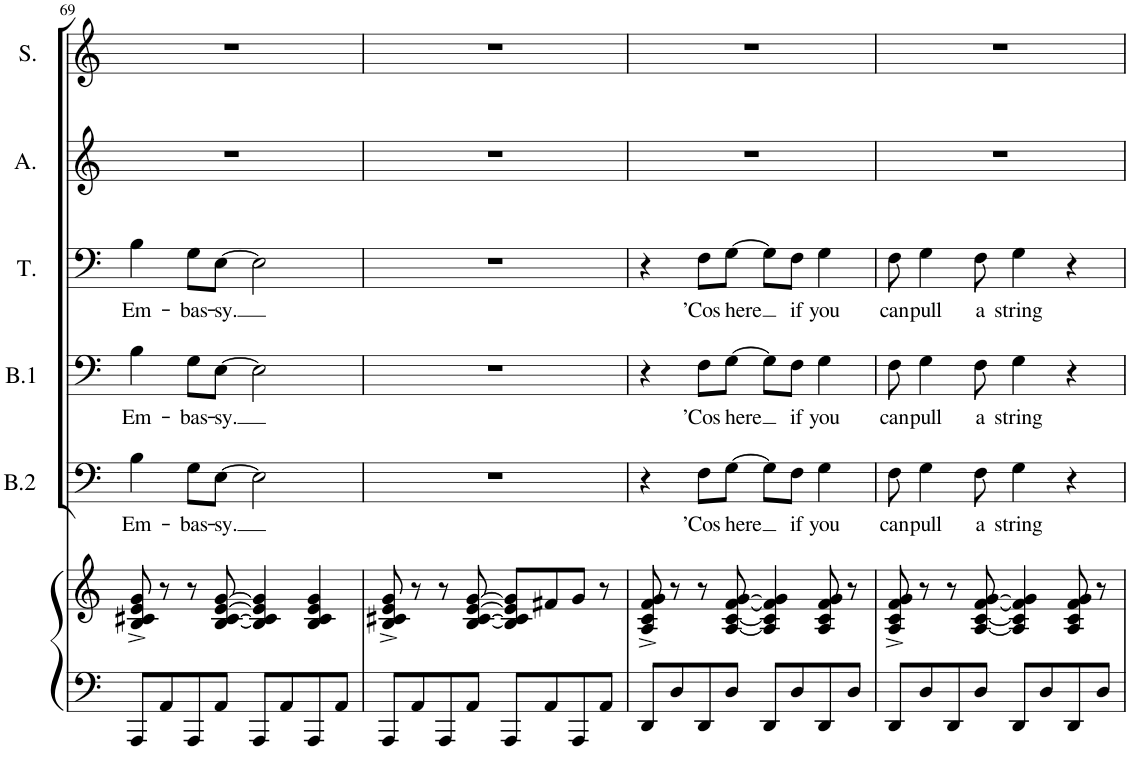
**kern	**kern	**kern	**text	**kern	**text	**kern	**text	**kern	**kern
*part6	*part6	*part5	*part5	*part4	*part4	*part3	*part3	*part2	*part1
*staff7	*staff6	*staff5	*staff5	*staff4	*staff4	*staff3	*staff3	*staff2	*staff1
*I"Piano	*	*I"Bas	*	*I"Bariton	*	*I"Tenor	*	*I"Alt	*I"Sopraan
*I'Pno	*	*I'B.2	*	*I'B.1	*	*I'T.	*	*I'A.	*I'S.
!!LO:PB:g=z
*clefF4	*clefG2	*clefF4	*	*clefF4	*	*clefF4	*	*clefG2	*clefG2
*	*	*Trd7c12	*	*	*	*	*	*	*
*k[]	*k[]	*k[]	*	*k[]	*	*k[]	*	*k[]	*k[]
*M4/4	*M4/4	*M4/4	*	*M4/4	*	*M4/4	*	*M4/4	*M4/4
=69	=69	=69	=69	=69	=69	=69	=69	=69	=69
!	!	!	!LO:LY:b	!	!LO:LY:b	!	!LO:LY:b	!	!
8AAA/L	8B/^ 8c#X/^ 8e/^ 8g/^	4B\	Em-	4B\	Em-	4B\	Em-	1r	1r
8AA/	8r	.	.	.	.	.	.	.	.
!	!	!	!LO:LY:b	!	!LO:LY:b	!	!LO:LY:b	!	!
8AAA/	8r	8G\L	-bas-	8G\L	-bas-	8G\L	-bas-	.	.
!	!	!	!LO:LY:b	!	!LO:LY:b	!	!LO:LY:b	!	!
8AA/J	[8B/ [8c#/ [8e/ [8g/	[8E\J	-sy.	[8E\J	-sy.	[8E\J	-sy.	.	.
8AAA/L	4B/] 4c#/] 4e/] 4g/]	2E\]	.	2E\]	.	2E\]	.	.	.
8AA/	.	.	.	.	.	.	.	.	.
8AAA/	4B/ 4c#/ 4e/ 4g/	.	.	.	.	.	.	.	.
8AA/J	.	.	.	.	.	.	.	.	.
=70	=70	=70	=70	=70	=70	=70	=70	=70	=70
8AAA/L	8B/^ 8c#X/^ 8e/^ 8g/^	1r	.	1r	.	1r	.	1r	1r
8AA/	8r	.	.	.	.	.	.	.	.
8AAA/	8r	.	.	.	.	.	.	.	.
8AA/J	[8B/ [8c#/ [8e/ [8g/	.	.	.	.	.	.	.	.
8AAA/L	8B/] 8c#/] 8e/] 8g/]L	.	.	.	.	.	.	.	.
8AA/	8f#X/	.	.	.	.	.	.	.	.
8AAA/	8g/J	.	.	.	.	.	.	.	.
8AA/J	8r	.	.	.	.	.	.	.	.
=71	=71	=71	=71	=71	=71	=71	=71	=71	=71
8DD/L	8A/^ 8c/^ 8f/^ 8g/^	4r	.	4r	.	4r	.	1r	1r
8D/	8r	.	.	.	.	.	.	.	.
!	!	!	!LO:LY:b	!	!LO:LY:b	!	!LO:LY:b	!	!
8DD/	8r	8F\L	’Cos	8F\L	’Cos	8F\L	’Cos	.	.
!	!	!	!LO:LY:b	!	!LO:LY:b	!	!LO:LY:b	!	!
8D/J	[8A/ [8c/ [8f/ [8g/	[8G\J	here	[8G\J	here	[8G\J	here	.	.
8DD/L	4A/] 4c/] 4f/] 4g/]	8G\L]	.	8G\L]	.	8G\L]	.	.	.
!	!	!	!LO:LY:b	!	!LO:LY:b	!	!LO:LY:b	!	!
8D/	.	8F\J	if	8F\J	if	8F\J	if	.	.
!	!	!	!LO:LY:b	!	!LO:LY:b	!	!LO:LY:b	!	!
8DD/	8A/ 8c/ 8f/ 8g/	4G\	you	4G\	you	4G\	you	.	.
8D/J	8r	.	.	.	.	.	.	.	.
=72	=72	=72	=72	=72	=72	=72	=72	=72	=72
!	!	!	!LO:LY:b	!	!LO:LY:b	!	!LO:LY:b	!	!
8DD/L	8A/^ 8c/^ 8f/^ 8g/^	8F\	can	8F\	can	8F\	can	1r	1r
!	!	!	!LO:LY:b	!	!LO:LY:b	!	!LO:LY:b	!	!
8D/	8r	4G\	pull	4G\	pull	4G\	pull	.	.
8DD/	8r	.	.	.	.	.	.	.	.
!	!	!	!LO:LY:b	!	!LO:LY:b	!	!LO:LY:b	!	!
8D/J	[8A/ [8c/ [8f/ [8g/	8F\	a	8F\	a	8F\	a	.	.
!	!	!	!LO:LY:b	!	!LO:LY:b	!	!LO:LY:b	!	!
8DD/L	4A/] 4c/] 4f/] 4g/]	4G\	string	4G\	string	4G\	string	.	.
8D/	.	.	.	.	.	.	.	.	.
8DD/	8A/ 8c/ 8f/ 8g/	4r	.	4r	.	4r	.	.	.
8D/J	8r	.	.	.	.	.	.	.	.
=	=	=	=	=	=	=	=	=	=
*-	*-	*-	*-	*-	*-	*-	*-	*-	*-
